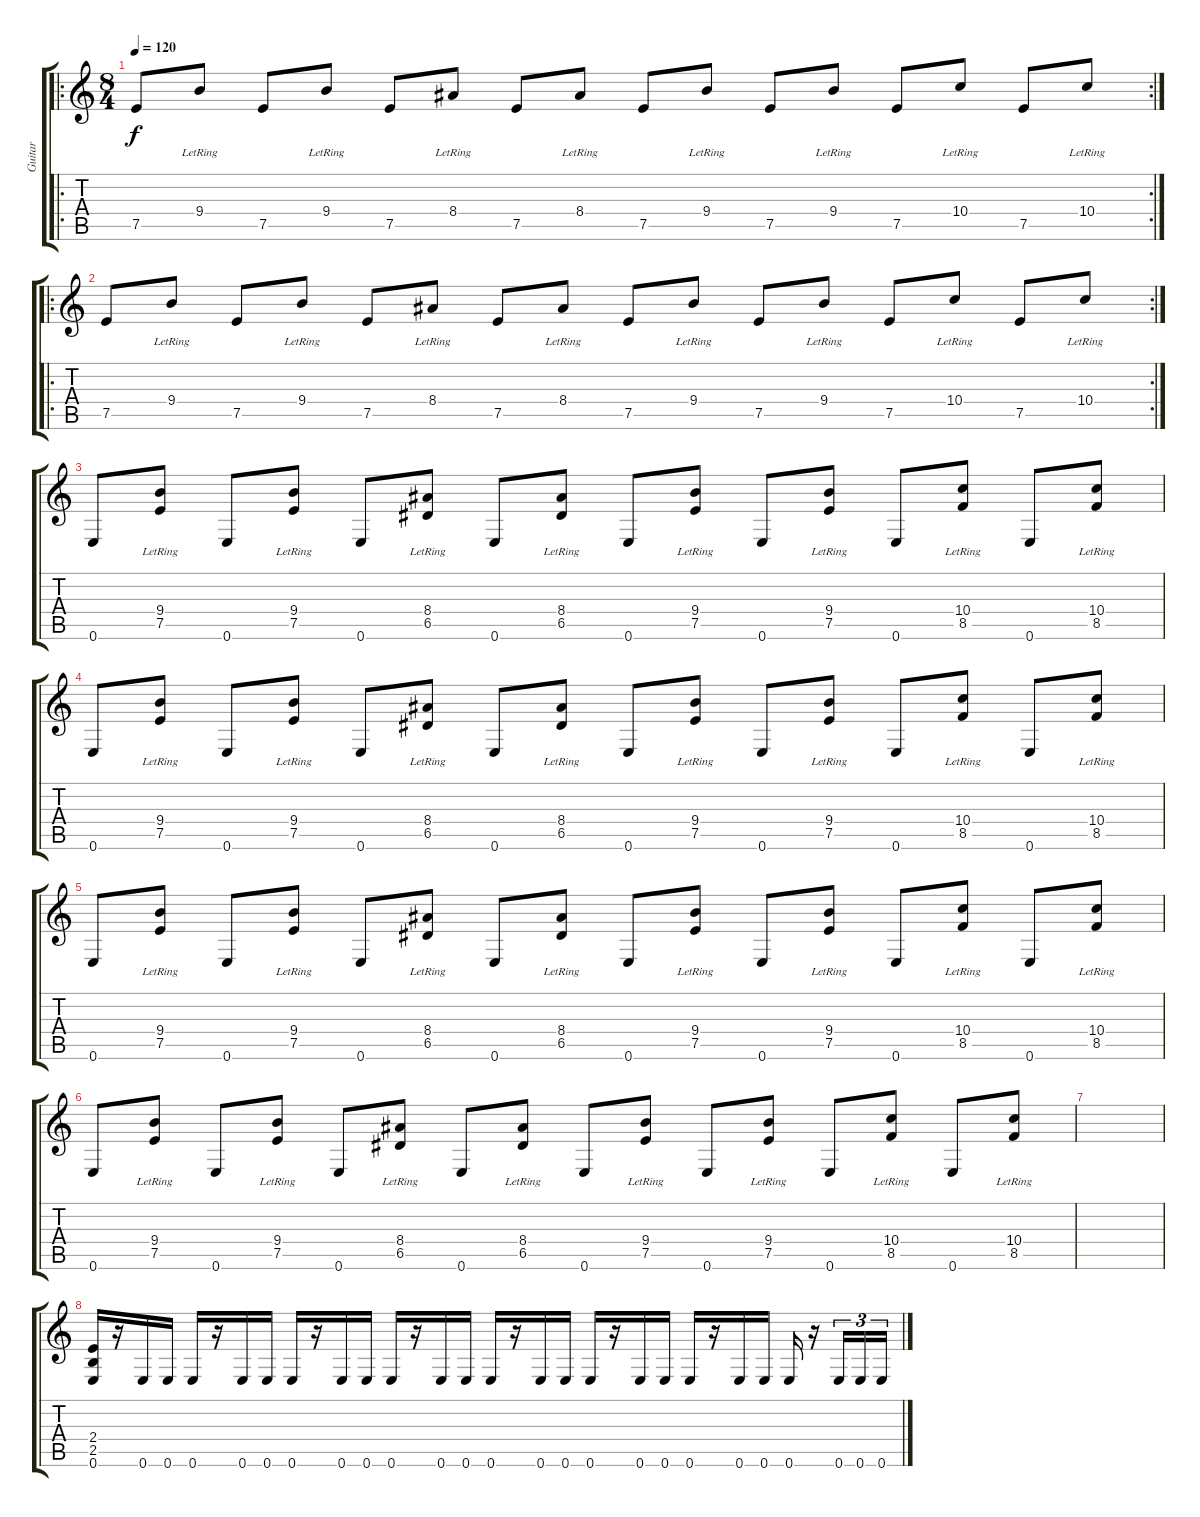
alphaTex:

\track ("Guitar" "Guitar") {instrument distortionguitar}
\staff {score tabs}
\tuning (E4 B3 G3 D3 A2 E2) {hide}
\ro
\rc 2
\ts (8 4)
\tempo 120
\clef g2
\ks c
7.5.8{dy f instrument distortionguitar} 9.4{lr}.8 7.5.8 9.4{lr}.8 7.5.8 8.4{lr}.8 7.5.8 8.4{lr}.8 7.5.8 9.4{lr}.8 7.5.8 9.4{lr}.8 7.5.8 10.4{lr}.8 7.5.8 10.4{lr}.8 |
\ro
\rc 2
7.5.8 9.4{lr}.8 7.5.8 9.4{lr}.8 7.5.8 8.4{lr}.8 7.5.8 8.4{lr}.8 7.5.8 9.4{lr}.8 7.5.8 9.4{lr}.8 7.5.8 10.4{lr}.8 7.5.8 10.4{lr}.8 |
0.6.8 (9.4{lr} 7.5{lr}).8 0.6.8 (9.4{lr} 7.5{lr}).8 0.6.8 (8.4{lr} 6.5{lr}).8 0.6.8 (8.4{lr} 6.5{lr}).8 0.6.8 (9.4{lr} 7.5{lr}).8 0.6.8 (9.4{lr} 7.5{lr}).8 0.6.8 (10.4{lr} 8.5{lr}).8 0.6.8 (10.4{lr} 8.5{lr}).8 |
0.6.8 (9.4{lr} 7.5{lr}).8 0.6.8 (9.4{lr} 7.5{lr}).8 0.6.8 (8.4{lr} 6.5{lr}).8 0.6.8 (8.4{lr} 6.5{lr}).8 0.6.8 (9.4{lr} 7.5{lr}).8 0.6.8 (9.4{lr} 7.5{lr}).8 0.6.8 (10.4{lr} 8.5{lr}).8 0.6.8 (10.4{lr} 8.5{lr}).8 |
0.6.8 (9.4{lr} 7.5{lr}).8 0.6.8 (9.4{lr} 7.5{lr}).8 0.6.8 (8.4{lr} 6.5{lr}).8 0.6.8 (8.4{lr} 6.5{lr}).8 0.6.8 (9.4{lr} 7.5{lr}).8 0.6.8 (9.4{lr} 7.5{lr}).8 0.6.8 (10.4{lr} 8.5{lr}).8 0.6.8 (10.4{lr} 8.5{lr}).8 |
0.6.8 (9.4{lr} 7.5{lr}).8 0.6.8 (9.4{lr} 7.5{lr}).8 0.6.8 (8.4{lr} 6.5{lr}).8 0.6.8 (8.4{lr} 6.5{lr}).8 0.6.8 (9.4{lr} 7.5{lr}).8 0.6.8 (9.4{lr} 7.5{lr}).8 0.6.8 (10.4{lr} 8.5{lr}).8 0.6.8 (10.4{lr} 8.5{lr}).8 |
|
(2.4 2.5 0.6).16 r.16 0.6.16 0.6.16 0.6.16 r.16 0.6.16 0.6.16 0.6.16 r.16 0.6.16 0.6.16 0.6.16 r.16 0.6.16 0.6.16 0.6.16 r.16 0.6.16 0.6.16 0.6.16 r.16 0.6.16 0.6.16 0.6.16 r.16 0.6.16 0.6.16 0.6.16 r.16 0.6.16{tu (3 2)} 0.6.16{tu (3 2)} 0.6.16{tu (3 2)}
